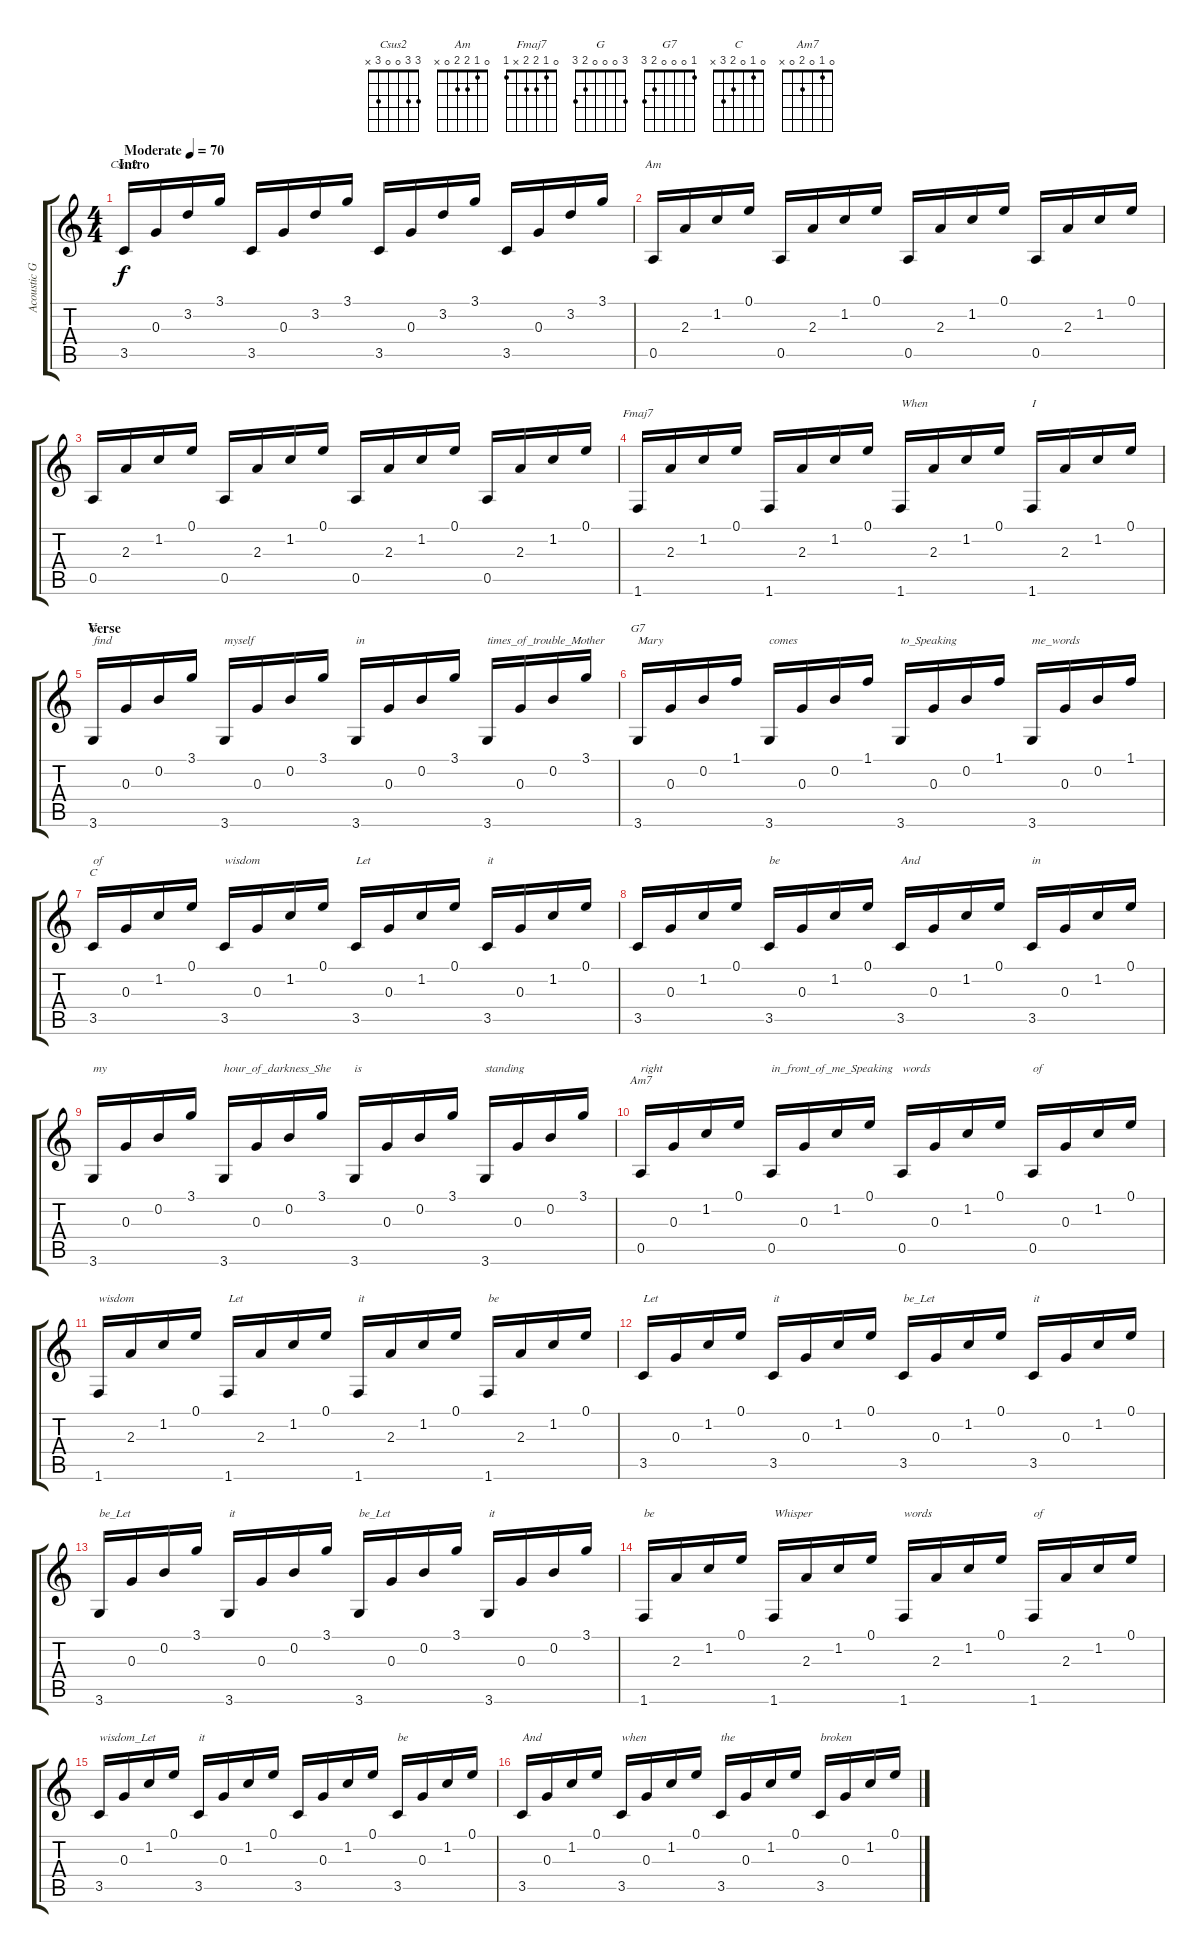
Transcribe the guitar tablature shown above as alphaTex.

\track ("Acoustic Guitar" "Acoustic G") {instrument acousticguitarsteel}
\staff {score tabs}
\tuning (E4 B3 G3 D3 A2 E2) {hide}
\chord ("Csus2" 3 3 0 0 3 x)
\chord ("Am" 0 1 2 2 0 x)
\chord ("Fmaj7" 0 1 2 2 x 1)
\chord ("G" 3 0 0 0 2 3)
\chord ("G7" 1 0 0 0 2 3)
\chord ("C" 0 1 0 2 3 x)
\chord ("Am7" 0 1 0 2 0 x)
\ts (4 4)
\section ("" "Intro")
\tempo (70 "Moderate")
\clef g2
\ks c
3.5.16{ch "Csus2" dy f instrument acousticguitarsteel} 0.3.16 3.2.16 3.1.16 3.5.16 0.3.16 3.2.16 3.1.16 3.5.16 0.3.16 3.2.16 3.1.16 3.5.16 0.3.16 3.2.16 3.1.16 |
0.5.16{ch "Am"} 2.3.16 1.2.16 0.1.16 0.5.16 2.3.16 1.2.16 0.1.16 0.5.16 2.3.16 1.2.16 0.1.16 0.5.16 2.3.16 1.2.16 0.1.16 |
0.5.16 2.3.16 1.2.16 0.1.16 0.5.16 2.3.16 1.2.16 0.1.16 0.5.16 2.3.16 1.2.16 0.1.16 0.5.16 2.3.16 1.2.16 0.1.16 |
1.6.16{ch "Fmaj7"} 2.3.16 1.2.16 0.1.16 1.6.16 2.3.16 1.2.16 0.1.16 1.6.16{txt "When"} 2.3.16 1.2.16 0.1.16 1.6.16{txt "I"} 2.3.16 1.2.16 0.1.16 |
\section ("" "Verse")
3.6.16{ch "G" txt "find"} 0.3.16 0.2.16 3.1.16 3.6.16{txt "myself"} 0.3.16 0.2.16 3.1.16 3.6.16{txt "in"} 0.3.16 0.2.16 3.1.16 3.6.16{txt "times_of_trouble_Mother"} 0.3.16 0.2.16 3.1.16 |
3.6.16{ch "G7" txt "Mary"} 0.3.16 0.2.16 1.1.16 3.6.16{txt "comes"} 0.3.16 0.2.16 1.1.16 3.6.16{txt "to_Speaking"} 0.3.16 0.2.16 1.1.16 3.6.16{txt "me_words"} 0.3.16 0.2.16 1.1.16 |
3.5.16{ch "C" txt "of"} 0.3.16 1.2.16 0.1.16 3.5.16{txt "wisdom"} 0.3.16 1.2.16 0.1.16 3.5.16{txt "Let"} 0.3.16 1.2.16 0.1.16 3.5.16{txt "it"} 0.3.16 1.2.16 0.1.16 |
3.5.16 0.3.16 1.2.16 0.1.16 3.5.16{txt "be"} 0.3.16 1.2.16 0.1.16 3.5.16{txt "And"} 0.3.16 1.2.16 0.1.16 3.5.16{txt "in"} 0.3.16 1.2.16 0.1.16 |
3.6.16{txt "my"} 0.3.16 0.2.16 3.1.16 3.6.16{txt "hour_of_darkness_She"} 0.3.16 0.2.16 3.1.16 3.6.16{txt "is"} 0.3.16 0.2.16 3.1.16 3.6.16{txt "standing"} 0.3.16 0.2.16 3.1.16 |
0.5.16{ch "Am7" txt "right"} 0.3.16 1.2.16 0.1.16 0.5.16{txt "in_front_of_me_Speaking"} 0.3.16 1.2.16 0.1.16 0.5.16{txt "words"} 0.3.16 1.2.16 0.1.16 0.5.16{txt "of"} 0.3.16 1.2.16 0.1.16 |
1.6.16{txt "wisdom"} 2.3.16 1.2.16 0.1.16 1.6.16{txt "Let"} 2.3.16 1.2.16 0.1.16 1.6.16{txt "it"} 2.3.16 1.2.16 0.1.16 1.6.16{txt "be"} 2.3.16 1.2.16 0.1.16 |
3.5.16{txt "Let"} 0.3.16 1.2.16 0.1.16 3.5.16{txt "it"} 0.3.16 1.2.16 0.1.16 3.5.16{txt "be_Let"} 0.3.16 1.2.16 0.1.16 3.5.16{txt "it"} 0.3.16 1.2.16 0.1.16 |
3.6.16{txt "be_Let"} 0.3.16 0.2.16 3.1.16 3.6.16{txt "it"} 0.3.16 0.2.16 3.1.16 3.6.16{txt "be_Let"} 0.3.16 0.2.16 3.1.16 3.6.16{txt "it"} 0.3.16 0.2.16 3.1.16 |
1.6.16{txt "be"} 2.3.16 1.2.16 0.1.16 1.6.16{txt "Whisper"} 2.3.16 1.2.16 0.1.16 1.6.16{txt "words"} 2.3.16 1.2.16 0.1.16 1.6.16{txt "of"} 2.3.16 1.2.16 0.1.16 |
3.5.16{txt "wisdom_Let"} 0.3.16 1.2.16 0.1.16 3.5.16{txt "it"} 0.3.16 1.2.16 0.1.16 3.5.16 0.3.16 1.2.16 0.1.16 3.5.16{txt "be"} 0.3.16 1.2.16 0.1.16 |
3.5.16{txt "And"} 0.3.16 1.2.16 0.1.16 3.5.16{txt "when"} 0.3.16 1.2.16 0.1.16 3.5.16{txt "the"} 0.3.16 1.2.16 0.1.16 3.5.16{txt "broken"} 0.3.16 1.2.16 0.1.16
